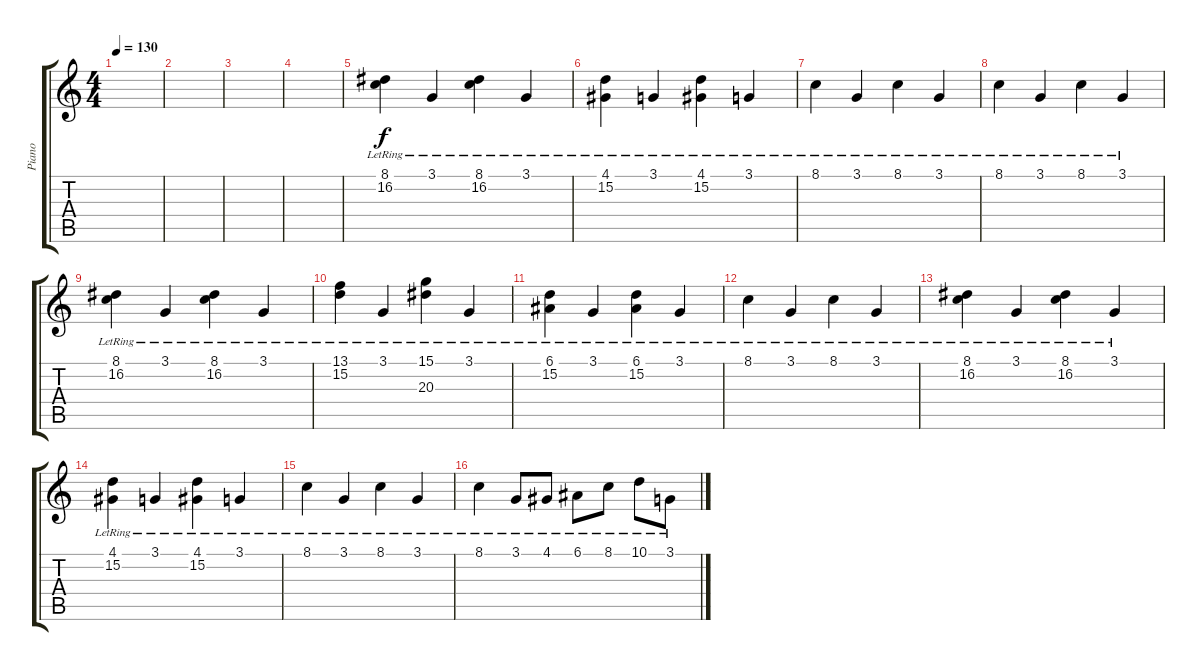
\track ("Piano" "Piano") {instrument brightacousticpiano}
\staff {score tabs}
\tuning (E4 B3 G3 D3 A2 E2) {hide}
\ts (4 4)
\tempo 130
\clef g2
\ks c
|
|
|
|
(8.1{lr} 16.2{lr}).4{instrument brightacousticpiano} 3.1{lr}.4 (8.1{lr} 16.2{lr}).4 3.1{lr}.4 |
(4.1{lr} 15.2{lr}).4 3.1{lr}.4 (4.1{lr} 15.2{lr}).4 3.1{lr}.4 |
8.1{lr}.4 3.1{lr}.4 8.1{lr}.4 3.1{lr}.4 |
8.1{lr}.4 3.1{lr}.4 8.1{lr}.4 3.1{lr}.4 |
(8.1{lr} 16.2{lr}).4 3.1{lr}.4 (8.1{lr} 16.2{lr}).4 3.1{lr}.4 |
(13.1{lr} 15.2{lr}).4 3.1{lr}.4 (15.1{lr} 20.3{lr}).4 3.1{lr}.4 |
(6.1{lr} 15.2{lr}).4 3.1{lr}.4 (6.1{lr} 15.2{lr}).4 3.1{lr}.4 |
8.1{lr}.4 3.1{lr}.4 8.1{lr}.4 3.1{lr}.4 |
(8.1{lr} 16.2{lr}).4 3.1{lr}.4 (8.1{lr} 16.2{lr}).4 3.1{lr}.4 |
(4.1{lr} 15.2{lr}).4 3.1{lr}.4 (4.1{lr} 15.2{lr}).4 3.1{lr}.4 |
8.1{lr}.4 3.1{lr}.4 8.1{lr}.4 3.1{lr}.4 |
8.1{lr}.4 3.1{lr}.8 4.1{lr}.8 6.1{lr}.8 8.1{lr}.8 10.1{lr}.8 3.1{lr}.8
